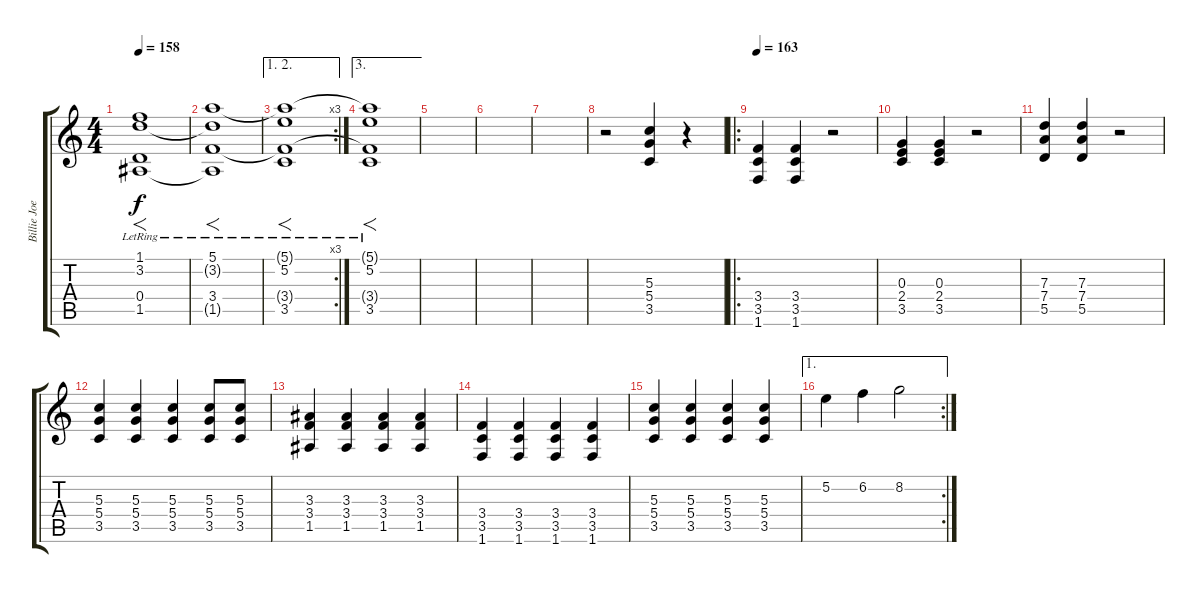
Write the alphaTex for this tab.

\track ("Billie Joe - Electric Lead Guitar" "Billie Joe") {instrument electricguitarclean}
\staff {score tabs}
\tuning (E4 B3 G3 D3 A2 E2) {hide}
\ts (4 4)
\tempo 158
\clef g2
\ks c
(1.1{t} 3.2{lr} 0.4{t} 1.5{lr}).1{f dy f balance 0} |
(5.1{lr} 3.2{t} 3.4{lr} 1.5{t}).1{f balance 16} |
\ae (1 2)
\rc 3
(5.1{t} 5.2{lr} 3.4{t} 3.5{lr}).1{f balance 0} |
\ae 3
(5.1{t} 5.2{lr} 3.4{t} 3.5{lr}).1{f balance 0} |
|
|
|
r.2 (5.3 5.4 3.5).4{volume 12 instrument distortionguitar} r.4 |
\ro
\tempo 163
(3.4 3.5 1.6).4 (3.4 3.5 1.6).4 r.2 |
(0.3 2.4 3.5).4 (0.3 2.4 3.5).4 r.2 |
(7.3 7.4 5.5).4 (7.3 7.4 5.5).4 r.2 |
(5.3 5.4 3.5).4 (5.3 5.4 3.5).4 (5.3 5.4 3.5).4 (5.3 5.4 3.5).8 (5.3 5.4 3.5).8 |
(3.3 3.4 1.5).4 (3.3 3.4 1.5).4 (3.3 3.4 1.5).4 (3.3 3.4 1.5).4 |
(3.4 3.5 1.6).4 (3.4 3.5 1.6).4 (3.4 3.5 1.6).4 (3.4 3.5 1.6).4 |
(5.3 5.4 3.5).4 (5.3 5.4 3.5).4 (5.3 5.4 3.5).4 (5.3 5.4 3.5).4 |
\ae 1
\rc 2
5.2.4{volume 7} 6.2.4 8.2.2
